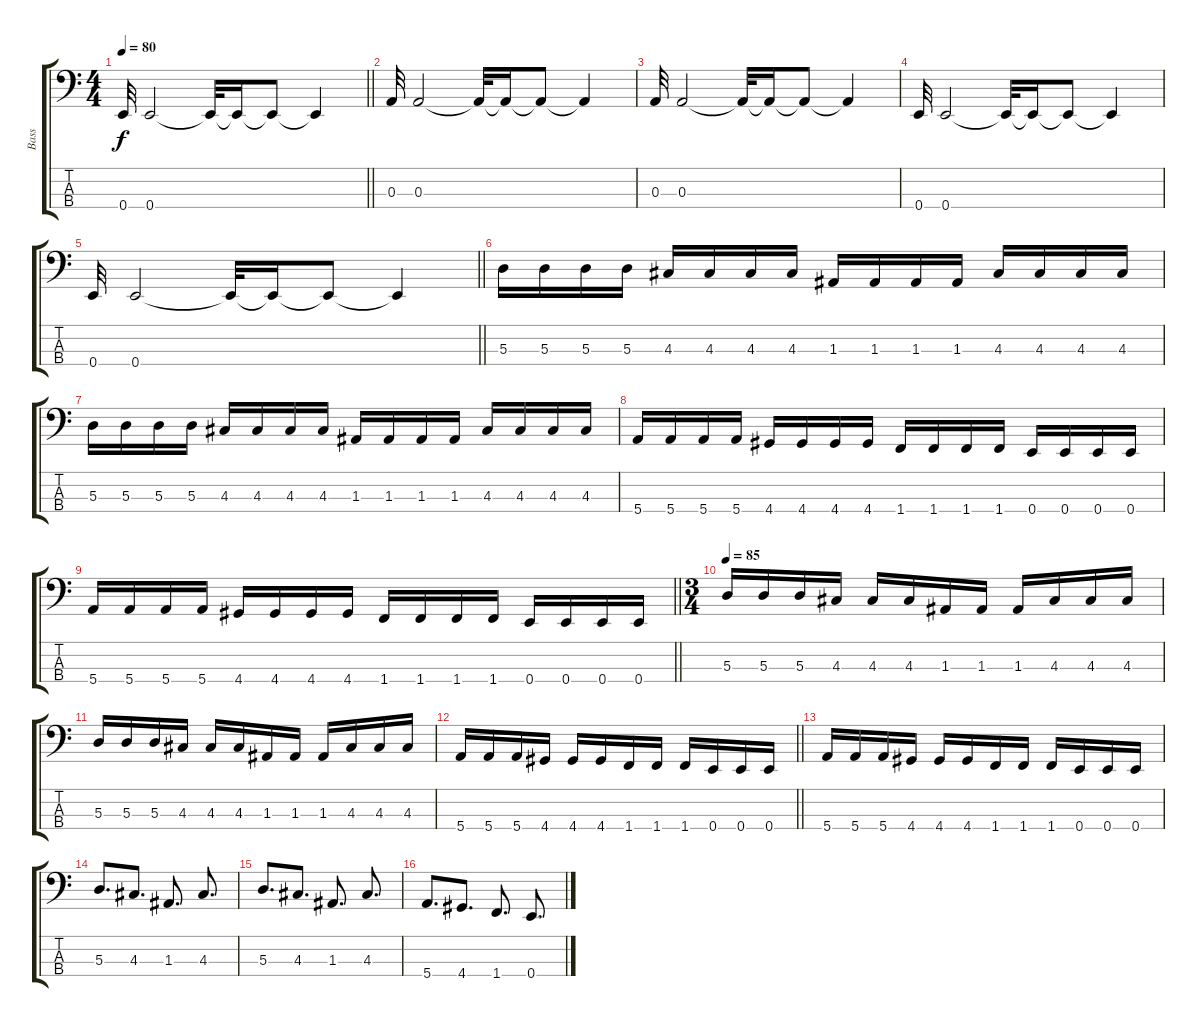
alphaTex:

\track ("Bass" "Bass") {instrument electricbassfinger}
\staff {score tabs}
\tuning (G2 D2 A1 E1) {hide}
\ts (4 4)
\tempo 80
\clef f4
\barLineRight lightlight
\ks c
0.4.32{dy f} 0.4.2 0.4{t}.32 0.4{t}.16 0.4{t}.8 0.4{t}.4 |
0.3.32 0.3.2 0.3{t}.32 0.3{t}.16 0.3{t}.8 0.3{t}.4 |
0.3.32 0.3.2 0.3{t}.32 0.3{t}.16 0.3{t}.8 0.3{t}.4 |
0.4.32 0.4.2 0.4{t}.32 0.4{t}.16 0.4{t}.8 0.4{t}.4 |
\barLineRight lightlight
0.4.32 0.4.2 0.4{t}.32 0.4{t}.16 0.4{t}.8 0.4{t}.4 |
5.3.16 5.3.16 5.3.16 5.3.16 4.3.16 4.3.16 4.3.16 4.3.16 1.3.16 1.3.16 1.3.16 1.3.16 4.3.16 4.3.16 4.3.16 4.3.16 |
5.3.16 5.3.16 5.3.16 5.3.16 4.3.16 4.3.16 4.3.16 4.3.16 1.3.16 1.3.16 1.3.16 1.3.16 4.3.16 4.3.16 4.3.16 4.3.16 |
5.4.16 5.4.16 5.4.16 5.4.16 4.4.16 4.4.16 4.4.16 4.4.16 1.4.16 1.4.16 1.4.16 1.4.16 0.4.16 0.4.16 0.4.16 0.4.16 |
\barLineRight lightlight
5.4.16 5.4.16 5.4.16 5.4.16 4.4.16 4.4.16 4.4.16 4.4.16 1.4.16 1.4.16 1.4.16 1.4.16 0.4.16 0.4.16 0.4.16 0.4.16 |
\ts (3 4)
\tempo 85
5.3.16 5.3.16 5.3.16 4.3.16 4.3.16 4.3.16 1.3.16 1.3.16 1.3.16 4.3.16 4.3.16 4.3.16 |
5.3.16 5.3.16 5.3.16 4.3.16 4.3.16 4.3.16 1.3.16 1.3.16 1.3.16 4.3.16 4.3.16 4.3.16 |
\barLineRight lightlight
5.4.16 5.4.16 5.4.16 4.4.16 4.4.16 4.4.16 1.4.16 1.4.16 1.4.16 0.4.16 0.4.16 0.4.16 |
5.4.16 5.4.16 5.4.16 4.4.16 4.4.16 4.4.16 1.4.16 1.4.16 1.4.16 0.4.16 0.4.16 0.4.16 |
5.3.8{d} 4.3.8{d} 1.3.8{d} 4.3.8{d} |
5.3.8{d} 4.3.8{d} 1.3.8{d} 4.3.8{d} |
5.4.8{d} 4.4.8{d} 1.4.8{d} 0.4.8{d}
